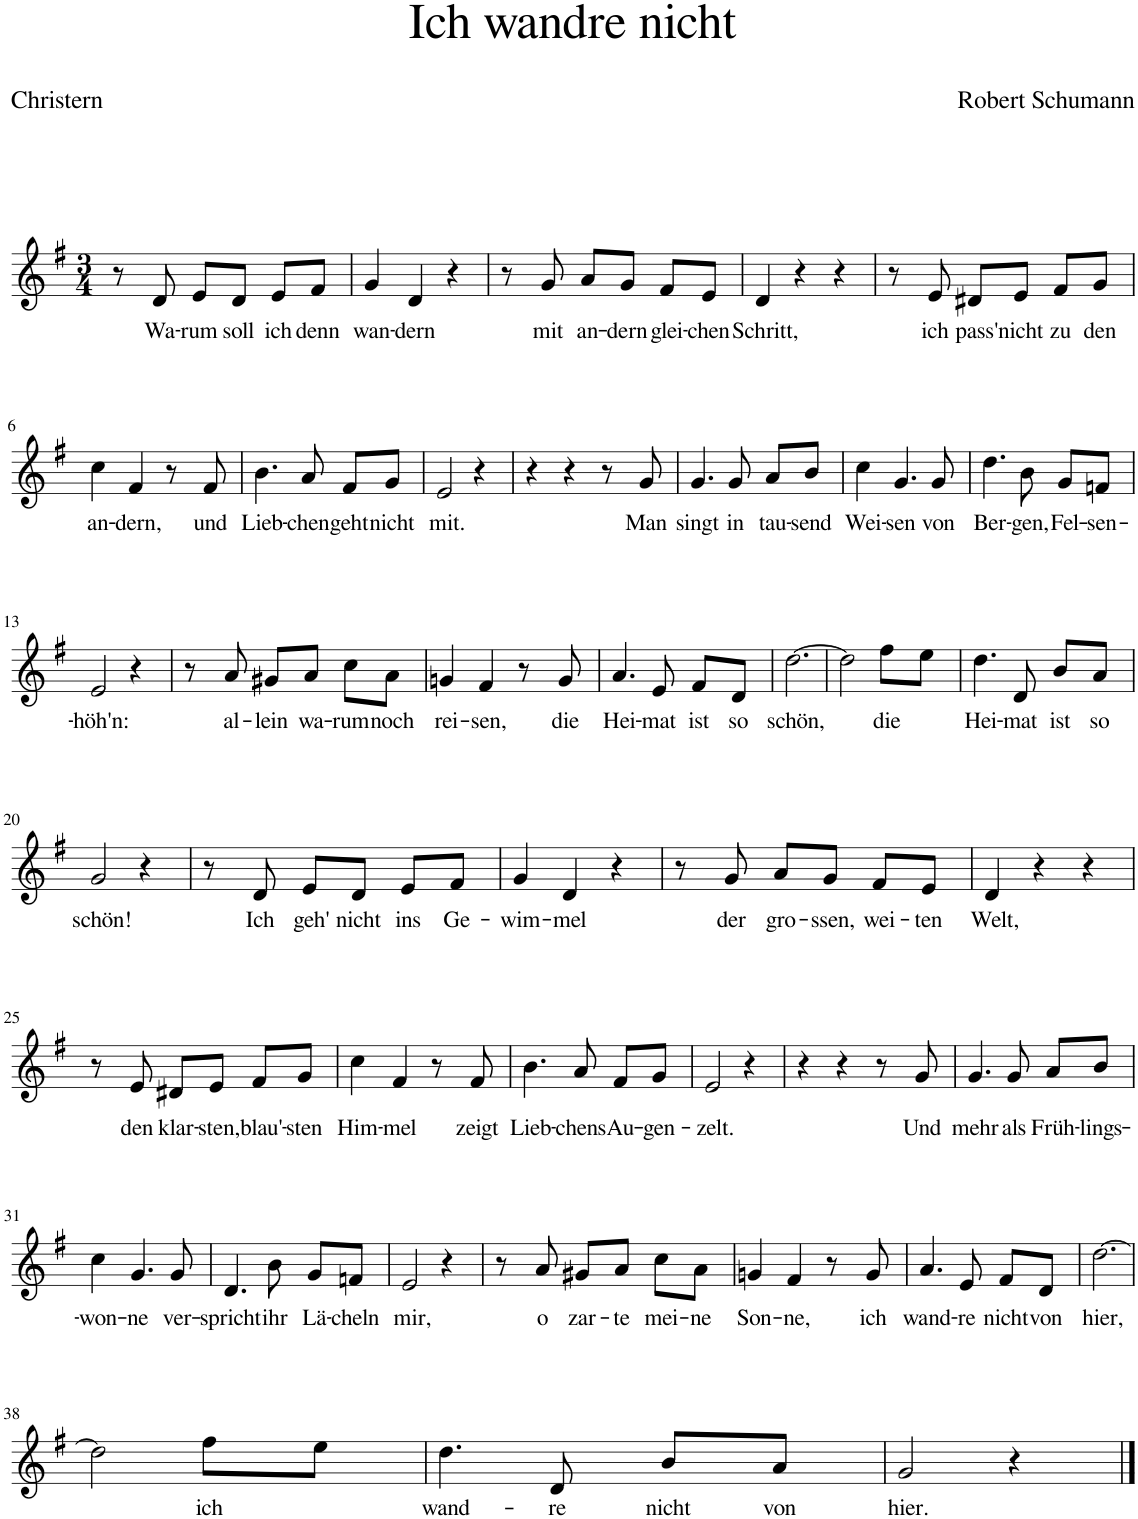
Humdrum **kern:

**kern	**text
*part1	*part1
*staff1	*staff1
*I"Piano	*
*I'Pno	*
*clefG2	*
*k[f#]	*
*M3/4	*
=1	=1
8r	.
!	!LO:LY:b
8d/	Wa-
!	!LO:LY:b
8e/L	-rum
!	!LO:LY:b
8d/J	soll
!	!LO:LY:b
8e/L	ich
!	!LO:LY:b
8f#/J	denn
=2	=2
!	!LO:LY:b
4g/	wan-
!	!LO:LY:b
4d/	-dern
4r	.
=3	=3
8r	.
!	!LO:LY:b
8g/	mit
!	!LO:LY:b
8a/L	an-
!	!LO:LY:b
8g/J	-dern
!	!LO:LY:b
8f#/L	glei-
!	!LO:LY:b
8e/J	-chen
=4	=4
!	!LO:LY:b
4d/	Schritt,
4r	.
4r	.
=5	=5
8r	.
!	!LO:LY:b
8e/	ich
!	!LO:LY:b
8d#X/L	pass'
!	!LO:LY:b
8e/J	nicht
!	!LO:LY:b
8f#/L	zu
!	!LO:LY:b
8g/J	den
!!LO:LB:g=z
=6	=6
!	!LO:LY:b
4cc\	an-
!	!LO:LY:b
4f#/	-dern,
8r	.
!	!LO:LY:b
8f#/	und
=7	=7
!	!LO:LY:b
4.b\	Lieb-
!	!LO:LY:b
8a/	-chen
!	!LO:LY:b
8f#/L	geht
!	!LO:LY:b
8g/J	nicht
=8	=8
!	!LO:LY:b
2e/	mit.
4r	.
=9	=9
4r	.
4r	.
8r	.
!	!LO:LY:b
8g/	Man
=10	=10
!	!LO:LY:b
4.g/	singt
!	!LO:LY:b
8g/	in
!	!LO:LY:b
8a/L	tau-
!	!LO:LY:b
8b/J	-send
=11	=11
!	!LO:LY:b
4cc\	Wei-
!	!LO:LY:b
4.g/	-sen
!	!LO:LY:b
8g/	von
=12	=12
!	!LO:LY:b
4.dd\	Ber-
!	!LO:LY:b
8b\	-gen,
!	!LO:LY:b
8g/L	Fel-
!	!LO:LY:b
8fn/J	-sen-
!!LO:LB:g=z
=13	=13
!	!LO:LY:b
2e/	-höh'n:
4r	.
=14	=14
8r	.
!	!LO:LY:b
8a/	al-
!	!LO:LY:b
8g#X/L	-lein
!	!LO:LY:b
8a/J	wa-
!	!LO:LY:b
8cc\L	-rum
!	!LO:LY:b
8a\J	noch
=15	=15
!	!LO:LY:b
4gn/	rei-
!	!LO:LY:b
4f#/	-sen,
8r	.
!	!LO:LY:b
8g/	die
=16	=16
!	!LO:LY:b
4.a/	Hei-
!	!LO:LY:b
8e/	-mat
!	!LO:LY:b
8f#/L	ist
!	!LO:LY:b
8d/J	so
=17	=17
!	!LO:LY:b
[2.dd\	schön,
=18	=18
2dd\]	.
!	!LO:LY:b
8ff#\L	die
8ee\J	.
=19	=19
!	!LO:LY:b
4.dd\	Hei-
!	!LO:LY:b
8d/	-mat
!	!LO:LY:b
8b/L	ist
!	!LO:LY:b
8a/J	so
!!LO:LB:g=z
=20	=20
!	!LO:LY:b
2g/	schön!
4r	.
=21	=21
8r	.
!	!LO:LY:b
8d/	Ich
!	!LO:LY:b
8e/L	geh'
!	!LO:LY:b
8d/J	nicht
!	!LO:LY:b
8e/L	ins
!	!LO:LY:b
8f#/J	Ge-
=22	=22
!	!LO:LY:b
4g/	-wim-
!	!LO:LY:b
4d/	-mel
4r	.
=23	=23
8r	.
!	!LO:LY:b
8g/	der
!	!LO:LY:b
8a/L	gro-
!	!LO:LY:b
8g/J	-ssen,
!	!LO:LY:b
8f#/L	wei-
!	!LO:LY:b
8e/J	-ten
=24	=24
!	!LO:LY:b
4d/	Welt,
4r	.
4r	.
!!LO:LB:g=z
=25	=25
8r	.
!	!LO:LY:b
8e/	den
!	!LO:LY:b
8d#X/L	klar-
!	!LO:LY:b
8e/J	-sten,
!	!LO:LY:b
8f#/L	blau'-
!	!LO:LY:b
8g/J	-sten
=26	=26
!	!LO:LY:b
4cc\	Him-
!	!LO:LY:b
4f#/	-mel
8r	.
!	!LO:LY:b
8f#/	zeigt
=27	=27
!	!LO:LY:b
4.b\	Lieb-
!	!LO:LY:b
8a/	-chens
!	!LO:LY:b
8f#/L	Au-
!	!LO:LY:b
8g/J	-gen-
=28	=28
!	!LO:LY:b
2e/	-zelt.
4r	.
=29	=29
4r	.
4r	.
8r	.
!	!LO:LY:b
8g/	Und
=30	=30
!	!LO:LY:b
4.g/	mehr
!	!LO:LY:b
8g/	als
!	!LO:LY:b
8a/L	Früh-
!	!LO:LY:b
8b/J	-lings-
!!LO:LB:g=z
=31	=31
!	!LO:LY:b
4cc\	-won-
!	!LO:LY:b
4.g/	-ne
!	!LO:LY:b
8g/	ver-
=32	=32
!	!LO:LY:b
4.d/	spricht
!	!LO:LY:b
8b\	ihr
!	!LO:LY:b
8g/L	Lä-
!	!LO:LY:b
8fn/J	-cheln
=33	=33
!	!LO:LY:b
2e/	mir,
4r	.
=34	=34
8r	.
!	!LO:LY:b
8a/	o
!	!LO:LY:b
8g#X/L	zar-
!	!LO:LY:b
8a/J	-te
!	!LO:LY:b
8cc\L	mei-
!	!LO:LY:b
8a\J	-ne
=35	=35
!	!LO:LY:b
4gn/	Son-
!	!LO:LY:b
4f#/	-ne,
8r	.
!	!LO:LY:b
8g/	ich
=36	=36
!	!LO:LY:b
4.a/	wand-
!	!LO:LY:b
8e/	-re
!	!LO:LY:b
8f#/L	nicht
!	!LO:LY:b
8d/J	von
=37	=37
!	!LO:LY:b
[2.dd\	hier,
!!LO:LB:g=z
=38	=38
2dd\]	.
!	!LO:LY:b
8ff#\L	ich
8ee\J	.
=39	=39
!	!LO:LY:b
4.dd\	wand-
!	!LO:LY:b
8d/	-re
!	!LO:LY:b
8b/L	nicht
!	!LO:LY:b
8a/J	von
=40	=40
!	!LO:LY:b
2g/	hier.
4r	.
==	==
*-	*-
